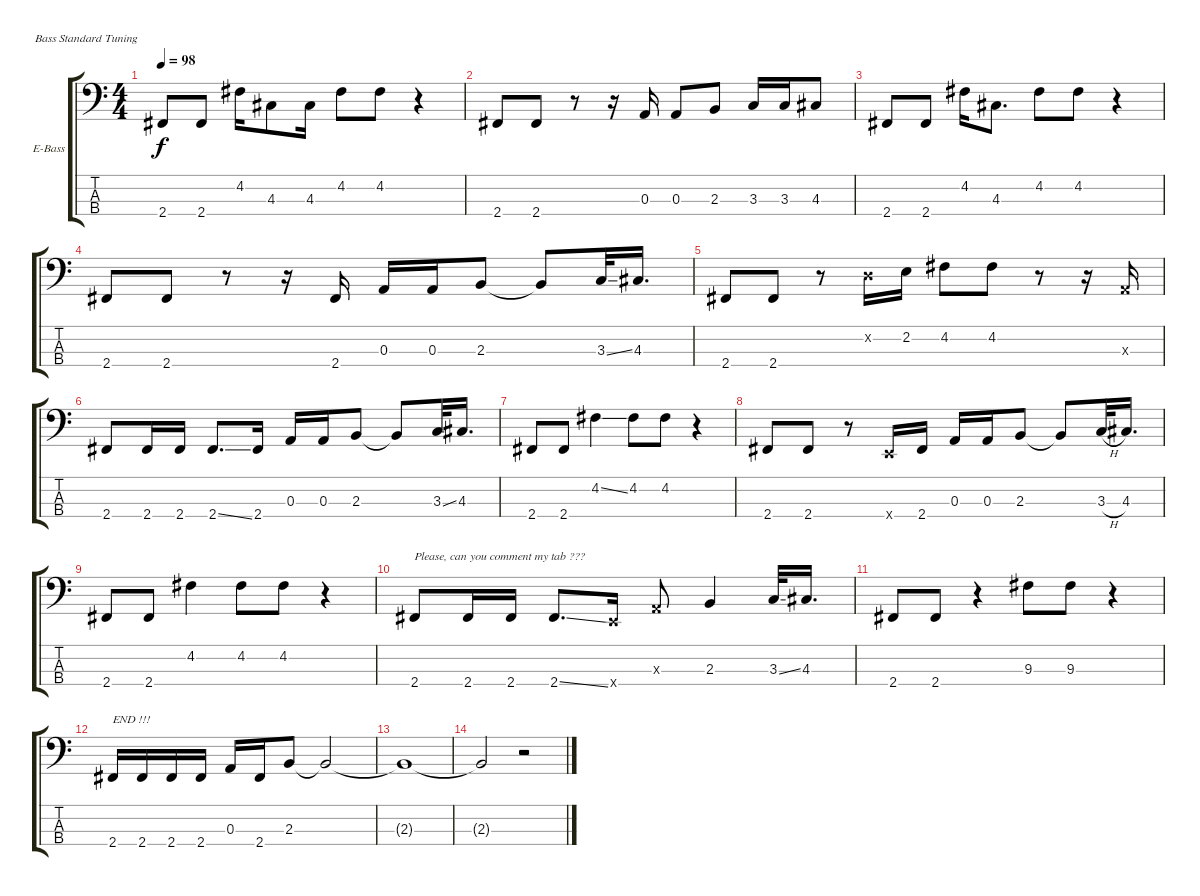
\bracketExtendMode groupsimilarinstruments
\firstSystemTrackNameOrientation horizontal
\otherSystemsTrackNameOrientation horizontal
\track ("Bass" "E-Bass") {instrument electricbassfinger}
\staff {score tabs}
\tuning (G2 D2 A1 E1)
\ts (4 4)
\tempo 98
\clef f4
\ks c
2.4.8{dy f} 2.4.8 4.2.16 4.3.8 4.3.16 4.2.8 4.2.8 r.4 |
2.4.8 2.4.8 r.8 r.16 0.3.16 0.3.8 2.3.8 3.3.16 3.3.16 4.3.8 |
2.4.8 2.4.8 4.2.16 4.3.8{d} 4.2.8 4.2.8 r.4 |
2.4.8 2.4.8 r.8 r.16 2.4.16 0.3.16 0.3.16 2.3.8 2.3{t}.8 3.3{ss}.32 4.3.16{d} |
2.4.8 2.4.8 r.8 0.2{x}.16 2.2.16 4.2.8 4.2.8 r.8 r.16 0.3{x}.16 |
2.4.8 2.4.16 2.4.16 2.4{ss}.8{d} 2.4.16 0.3.16 0.3.16 2.3.8 2.3{t}.8 3.3{ss}.32 4.3.16{d} |
2.4.8 2.4.8 4.2{ss}.4 4.2.8 4.2.8 r.4 |
2.4.8 2.4.8 r.8 0.4{x}.16 2.4.16 0.3.16 0.3.16 2.3.8 2.3{t}.8 3.3{h}.32 4.3.16{d} |
2.4.8 2.4.8 4.2.4 4.2.8 4.2.8 r.4 |
2.4.8{txt "Please, can you comment my tab ???"} 2.4.16 2.4.16 2.4{ss}.8{d} 0.4{x}.16 0.3{x}.8 2.3.4 3.3{ss}.32 4.3.16{d} |
2.4.8 2.4.8 r.4 9.3.8 9.3.8 r.4 |
2.4.16{txt "END !!!"} 2.4.16 2.4.16 2.4.16 0.3.16 2.4.16 2.3.8 2.3{t}.2 |
2.3{t}.1 |
2.3{t}.2 r.2
